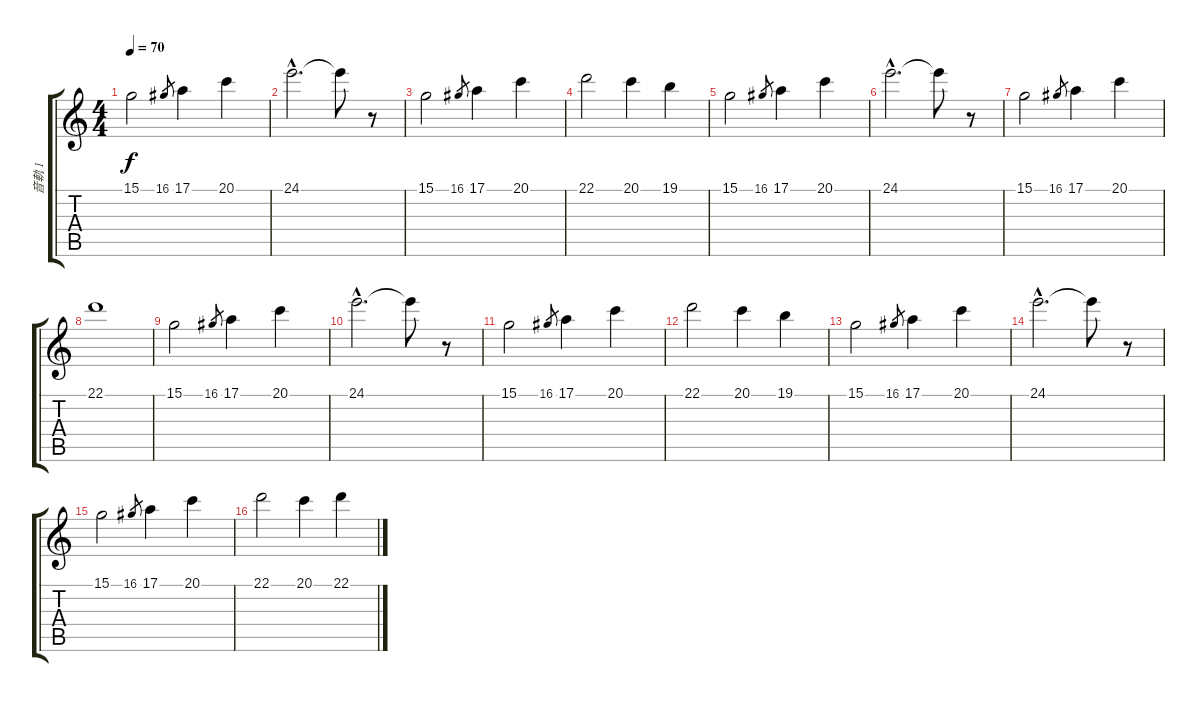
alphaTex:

\track ("音軌 1" "音軌 1") {instrument piccolo}
\staff {score tabs}
\tuning (E4 B3 G3 D3 A2 E2) {hide}
\ts (4 4)
\tempo 70
\clef g2
\ks c
15.1.2{dy f} 16.1.8{gr} 17.1.4 20.1.4 |
24.1{hac}.2{d} 24.1{t}.8 r.8 |
15.1.2 16.1.8{gr} 17.1.4 20.1.4 |
22.1.2 20.1.4 19.1.4 |
15.1.2 16.1.8{gr} 17.1.4 20.1.4 |
24.1{hac}.2{d} 24.1{t}.8 r.8 |
15.1.2 16.1.8{gr} 17.1.4 20.1.4 |
22.1.1 |
15.1.2 16.1.8{gr} 17.1.4 20.1.4 |
24.1{hac}.2{d} 24.1{t}.8 r.8 |
15.1.2 16.1.8{gr} 17.1.4 20.1.4 |
22.1.2 20.1.4 19.1.4 |
15.1.2 16.1.8{gr} 17.1.4 20.1.4 |
24.1{hac}.2{d} 24.1{t}.8 r.8 |
15.1.2 16.1.8{gr} 17.1.4 20.1.4 |
22.1.2 20.1.4 22.1.4
